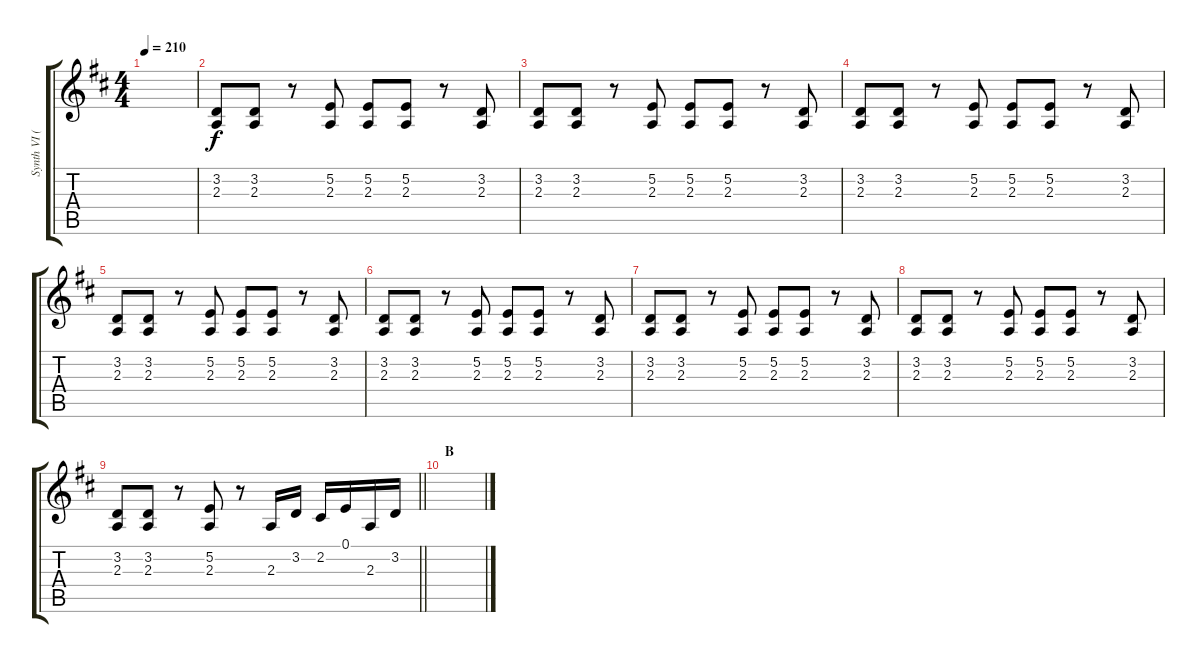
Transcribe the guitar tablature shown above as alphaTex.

\track ("Synth VI (Kotobuki Tsumugi)" "Synth VI (") {instrument lead5charang}
\staff {score tabs}
\tuning (E4 B3 G3 D3 A2 E2) {hide}
\ts (4 4)
\tempo 210
\clef g2
\ks d
|
(3.2 2.3).8 (3.2 2.3).8 r.8 (5.2 2.3).8 (5.2 2.3).8 (5.2 2.3).8 r.8 (3.2 2.3).8 |
(3.2 2.3).8 (3.2 2.3).8 r.8 (5.2 2.3).8 (5.2 2.3).8 (5.2 2.3).8 r.8 (3.2 2.3).8 |
(3.2 2.3).8 (3.2 2.3).8 r.8 (5.2 2.3).8 (5.2 2.3).8 (5.2 2.3).8 r.8 (3.2 2.3).8 |
(3.2 2.3).8 (3.2 2.3).8 r.8 (5.2 2.3).8 (5.2 2.3).8 (5.2 2.3).8 r.8 (3.2 2.3).8 |
(3.2 2.3).8 (3.2 2.3).8 r.8 (5.2 2.3).8 (5.2 2.3).8 (5.2 2.3).8 r.8 (3.2 2.3).8 |
(3.2 2.3).8 (3.2 2.3).8 r.8 (5.2 2.3).8 (5.2 2.3).8 (5.2 2.3).8 r.8 (3.2 2.3).8 |
(3.2 2.3).8 (3.2 2.3).8 r.8 (5.2 2.3).8 (5.2 2.3).8 (5.2 2.3).8 r.8 (3.2 2.3).8 |
\barLineRight lightlight
(3.2 2.3).8 (3.2 2.3).8 r.8 (5.2 2.3).8 r.8 2.3.16 3.2.16 2.2.16 0.1.16 2.3.16 3.2.16 |
\section ("" "B")
